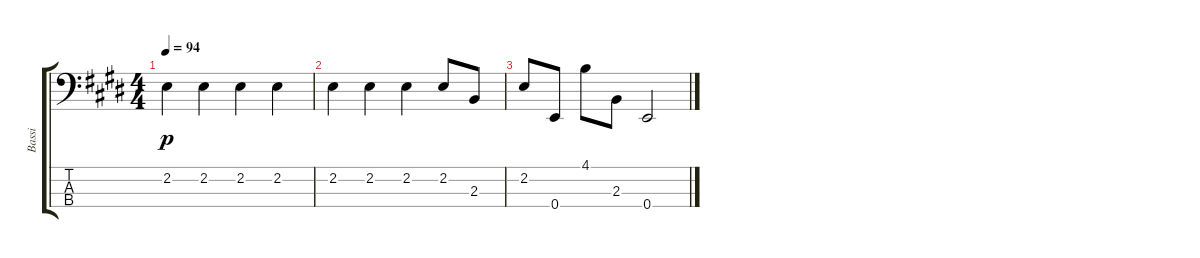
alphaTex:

\track ("Bassi" "Bassi") {instrument contrabass}
\staff {score tabs}
\tuning (G2 D2 A1 E1) {hide}
\ts (4 4)
\tempo 94
\clef f4
\ks e
2.2.4{dy p} 2.2.4 2.2.4 2.2.4 |
\ks c#minor
2.2.4 2.2.4 2.2.4 2.2.8 2.3.8 |
2.2.8 0.4.8 4.1.8 2.3.8 0.4.2
